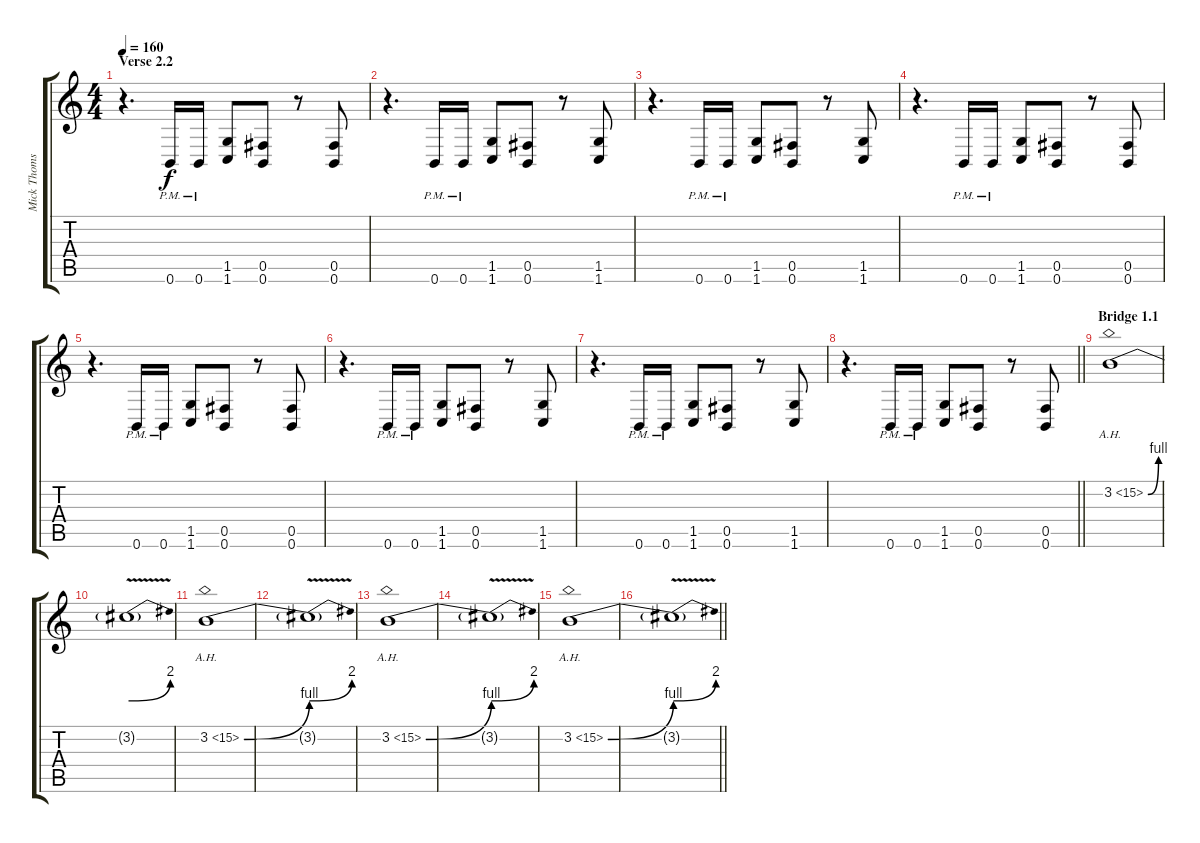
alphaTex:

\track ("Mick Thomson" "Mick Thoms") {instrument overdrivenguitar}
\staff {score tabs}
\tuning (Db4 Ab3 E3 B2 Gb2 B1) {hide}
\ts (4 4)
\section ("" "Verse 2.2")
\tempo 160
\clef g2
\ks c
r.4{d dy f} 0.6{pm}.16 0.6{pm}.16 (1.5 1.6).8 (0.5 0.6).8 r.8 (0.5 0.6).8 |
r.4{d} 0.6{pm}.16 0.6{pm}.16 (1.5 1.6).8 (0.5 0.6).8 r.8 (1.5 1.6).8 |
r.4{d} 0.6{pm}.16 0.6{pm}.16 (1.5 1.6).8 (0.5 0.6).8 r.8 (1.5 1.6).8 |
r.4{d} 0.6{pm}.16 0.6{pm}.16 (1.5 1.6).8 (0.5 0.6).8 r.8 (0.5 0.6).8 |
r.4{d} 0.6{pm}.16 0.6{pm}.16 (1.5 1.6).8 (0.5 0.6).8 r.8 (0.5 0.6).8 |
r.4{d} 0.6{pm}.16 0.6{pm}.16 (1.5 1.6).8 (0.5 0.6).8 r.8 (1.5 1.6).8 |
r.4{d} 0.6{pm}.16 0.6{pm}.16 (1.5 1.6).8 (0.5 0.6).8 r.8 (1.5 1.6).8 |
\barLineRight lightlight
r.4{d} 0.6{pm}.16 0.6{pm}.16 (1.5 1.6).8 (0.5 0.6).8 r.8 (0.5 0.6).8 |
\section ("" "Bridge 1.1")
3.2{be (bend 0 0 60 4) ah 12}.1{volume 10} |
3.2{be (bend 0 4 60 8) v t}.1 |
3.2{be (bend 0 0 60 4) ah 12}.1 |
3.2{be (bend 0 4 60 8) v t}.1 |
3.2{be (bend 0 0 60 4) ah 12}.1 |
3.2{be (bend 0 4 60 8) v t}.1 |
3.2{be (bend 0 0 60 4) ah 12}.1 |
\barLineRight lightlight
3.2{be (bend 0 4 60 8) v t}.1
